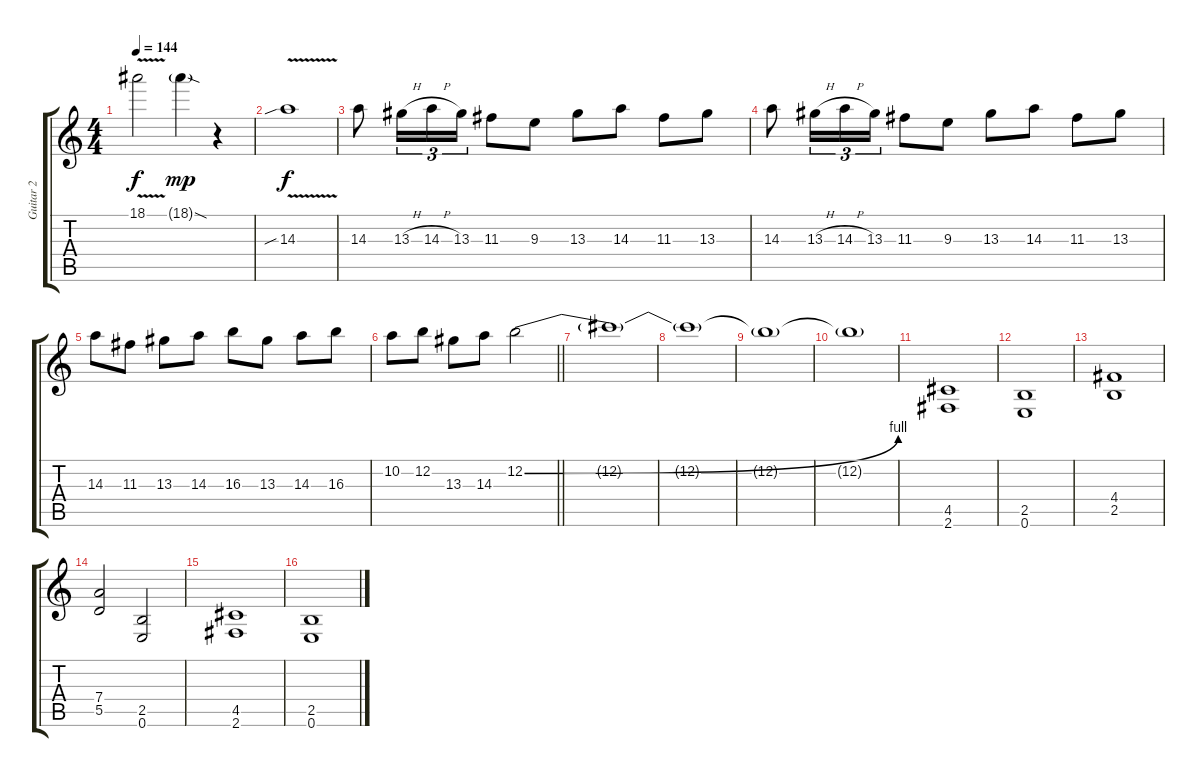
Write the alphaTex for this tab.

\track ("Guitar 2" "Guitar 2") {instrument distortionguitar}
\staff {score tabs}
\tuning (E4 B3 G3 D3 A2 E2) {hide}
\ts (4 4)
\tempo 144
\clef g2
\ks c
18.1{v}.2{dy f} 18.1{sod g}.4{dy mp} r.4 |
14.3{v sib}.1{dy f} |
14.3.8 13.3{h}.16{tu (3 2)} 14.3{h}.16{tu (3 2)} 13.3.16{tu (3 2)} 11.3.8 9.3.8 13.3.8 14.3.8 11.3.8 13.3.8 |
14.3.8 13.3{h}.16{tu (3 2)} 14.3{h}.16{tu (3 2)} 13.3.16{tu (3 2)} 11.3.8 9.3.8 13.3.8 14.3.8 11.3.8 13.3.8 |
14.3.8 11.3.8 13.3.8 14.3.8 16.3.8 13.3.8 14.3.8 16.3.8 |
\barLineRight lightlight
10.2.8 12.2.8 13.3.8 14.3.8 12.2{be (bend 0 0 60 4)}.2 |
12.2{t}.1 |
12.2{t}.1 |
12.2{t}.1 |
12.2{t}.1 |
(4.5 2.6).1 |
(2.5 0.6).1 |
(4.4 2.5).1 |
(7.4 5.5).2 (2.5 0.6).2 |
(4.5 2.6).1 |
(2.5 0.6).1
